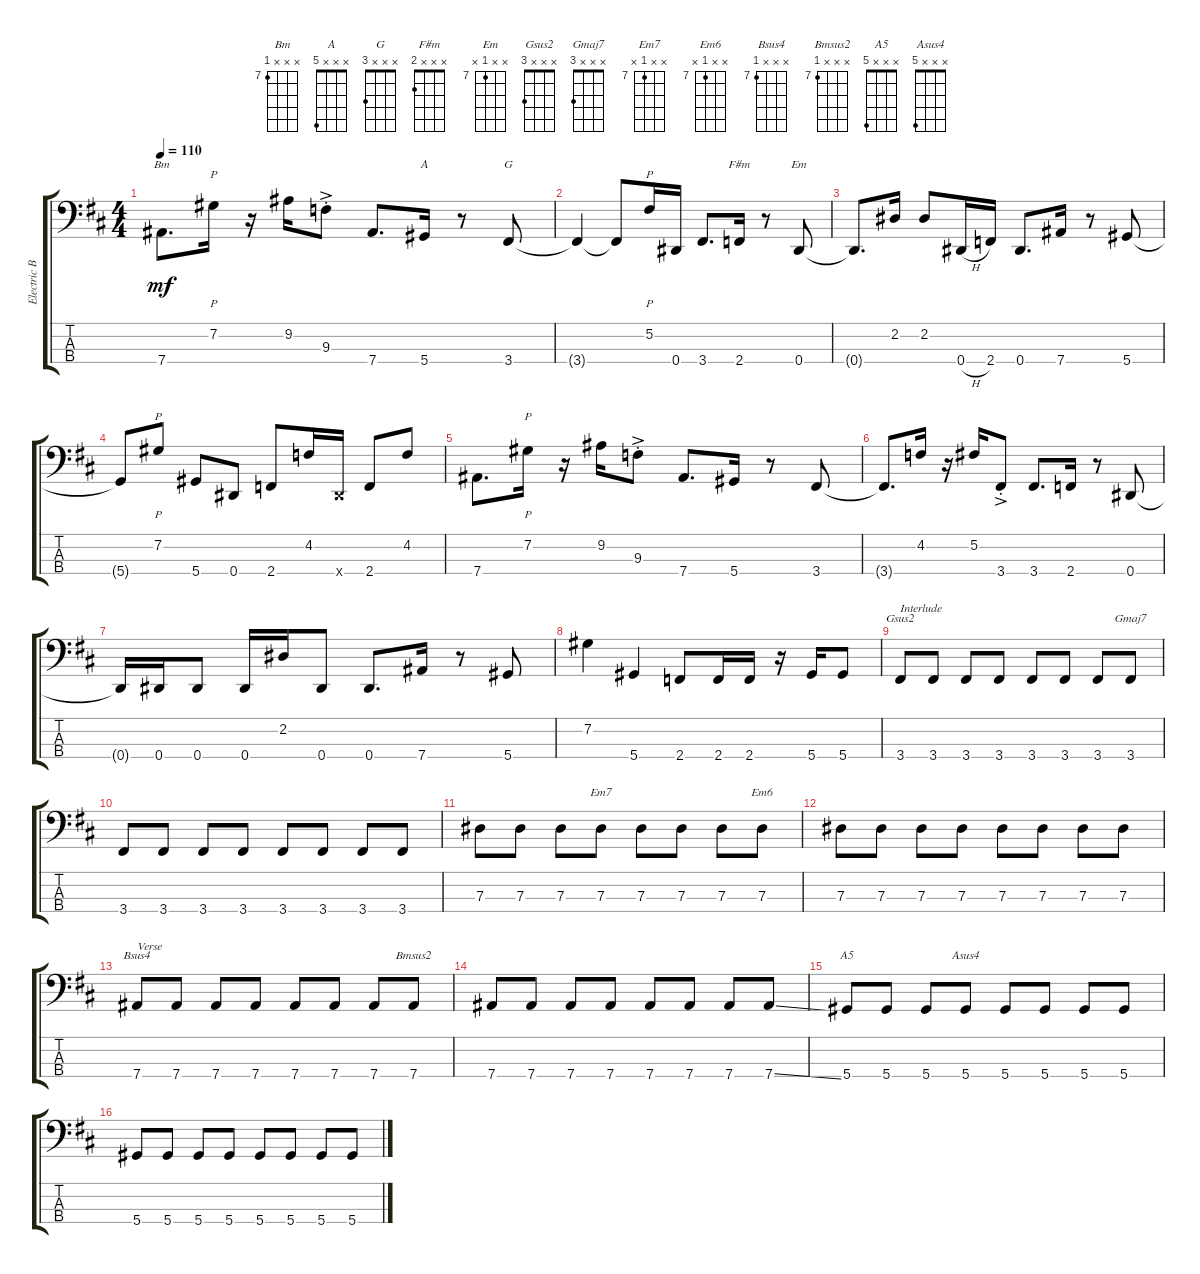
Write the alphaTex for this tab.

\track ("Electric Bass" "Electric B") {instrument electricbassfinger}
\staff {score tabs}
\tuning (Gb2 Db2 Ab1 Eb1) {hide}
\chord ("Bm" x x x 7) {firstfret 7}
\chord ("A" x x x 5)
\chord ("G" x x x 3)
\chord ("F#m" x x x 2)
\chord ("Em" x x 7 x) {firstfret 7}
\chord ("Gsus2" x x x 3)
\chord ("Gmaj7" x x x 3)
\chord ("Em7" x x 7 x) {firstfret 7}
\chord ("Em6" x x 7 x) {firstfret 7}
\chord ("Bsus4" x x x 7) {firstfret 7}
\chord ("Bmsus2" x x x 7) {firstfret 7}
\chord ("A5" x x x 5)
\chord ("Asus4" x x x 5)
\ts (4 4)
\tempo 110
\clef f4
\ks bminor
7.4.8{d ch "Bm" dy mf} 7.2.16{p} r.16 9.2.16 9.3{ac st}.8 7.4.8{d} 5.4.16{ch "A"} r.8 3.4.8{ch "G"} |
3.4{t}.4 3.4{t}.8 5.2.16{p} 0.4.16 3.4.8{d} 2.4.16{ch "F#m"} r.8 0.4.8{ch "Em"} |
0.4{t}.8{d} 2.2.16 2.2.8 0.4{h}.16 2.4.16 0.4.8{d} 7.4.16 r.8 5.4.8 |
5.4{t}.8 7.2.8{p} 5.4.8 0.4.8 2.4.8 4.2.16 0.4{x}.16 2.4.8 4.2.8 |
7.4.8{d} 7.2.16{p} r.16 9.2.16 9.3{ac st}.8 7.4.8{d} 5.4.16 r.8 3.4.8 |
3.4{t}.8{d} 4.2.16 r.16 5.2.16 3.4{ac st}.8 3.4.8{d} 2.4.16 r.8 0.4.8 |
0.4{t}.16 0.4.16 0.4.8 0.4.16 2.2.16 0.4.8 0.4.8{d} 7.4.16 r.8 5.4.8 |
7.2.4 5.4.4 2.4.8 2.4.16 2.4.16 r.16 5.4.16 5.4.8 |
3.4.8{ch "Gsus2" txt "Interlude"} 3.4.8 3.4.8 3.4.8 3.4.8 3.4.8 3.4.8 3.4.8{ch "Gmaj7"} |
3.4.8 3.4.8 3.4.8 3.4.8 3.4.8 3.4.8 3.4.8 3.4.8 |
7.3.8 7.3.8 7.3.8 7.3.8{ch "Em7"} 7.3.8 7.3.8 7.3.8 7.3.8{ch "Em6"} |
7.3.8 7.3.8 7.3.8 7.3.8 7.3.8 7.3.8 7.3.8 7.3.8 |
7.4.8{ch "Bsus4" txt "Verse"} 7.4.8 7.4.8 7.4.8 7.4.8 7.4.8 7.4.8 7.4.8{ch "Bmsus2"} |
7.4.8 7.4.8 7.4.8 7.4.8 7.4.8 7.4.8 7.4.8 7.4{ss}.8 |
5.4.8{ch "A5"} 5.4.8 5.4.8 5.4.8{ch "Asus4"} 5.4.8 5.4.8 5.4.8 5.4.8 |
5.4.8 5.4.8 5.4.8 5.4.8 5.4.8 5.4.8 5.4.8 5.4.8
